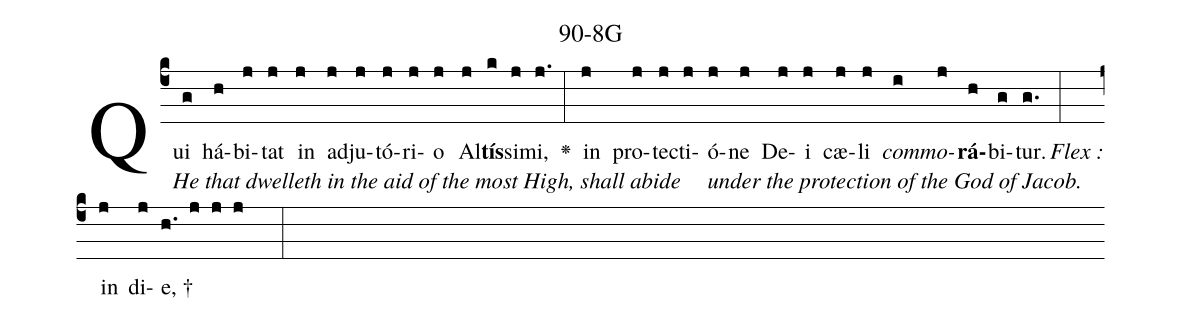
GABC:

name: 90-8G;
%%
(c4)Qui[He that dwelleth in the aid of the most High, shall abide](g) há(h)bi(j)tat(j) in(j) ad(j)ju(j)tó(j)ri(j)o(j) Al(j)<b>tís</b>(k)si(j)mi,(j.) <v>\greheightstar</v>(:) in(j) pro(j)te(j)cti(j)ó[under the protection of the God of Jacob.](j)ne(j) De(j)i(j) cæ(j)li(j) <i>com</i>(i)<i>mo</i>(j)<b>rá</b>(h)bi(g)tur.(g.) (:)
<i>Flex :</i>()  in(j) di(j)e, †(h. j j j  :)

%E(j) u(j) o(i) u(j) a(h) e.(g.) (:)
